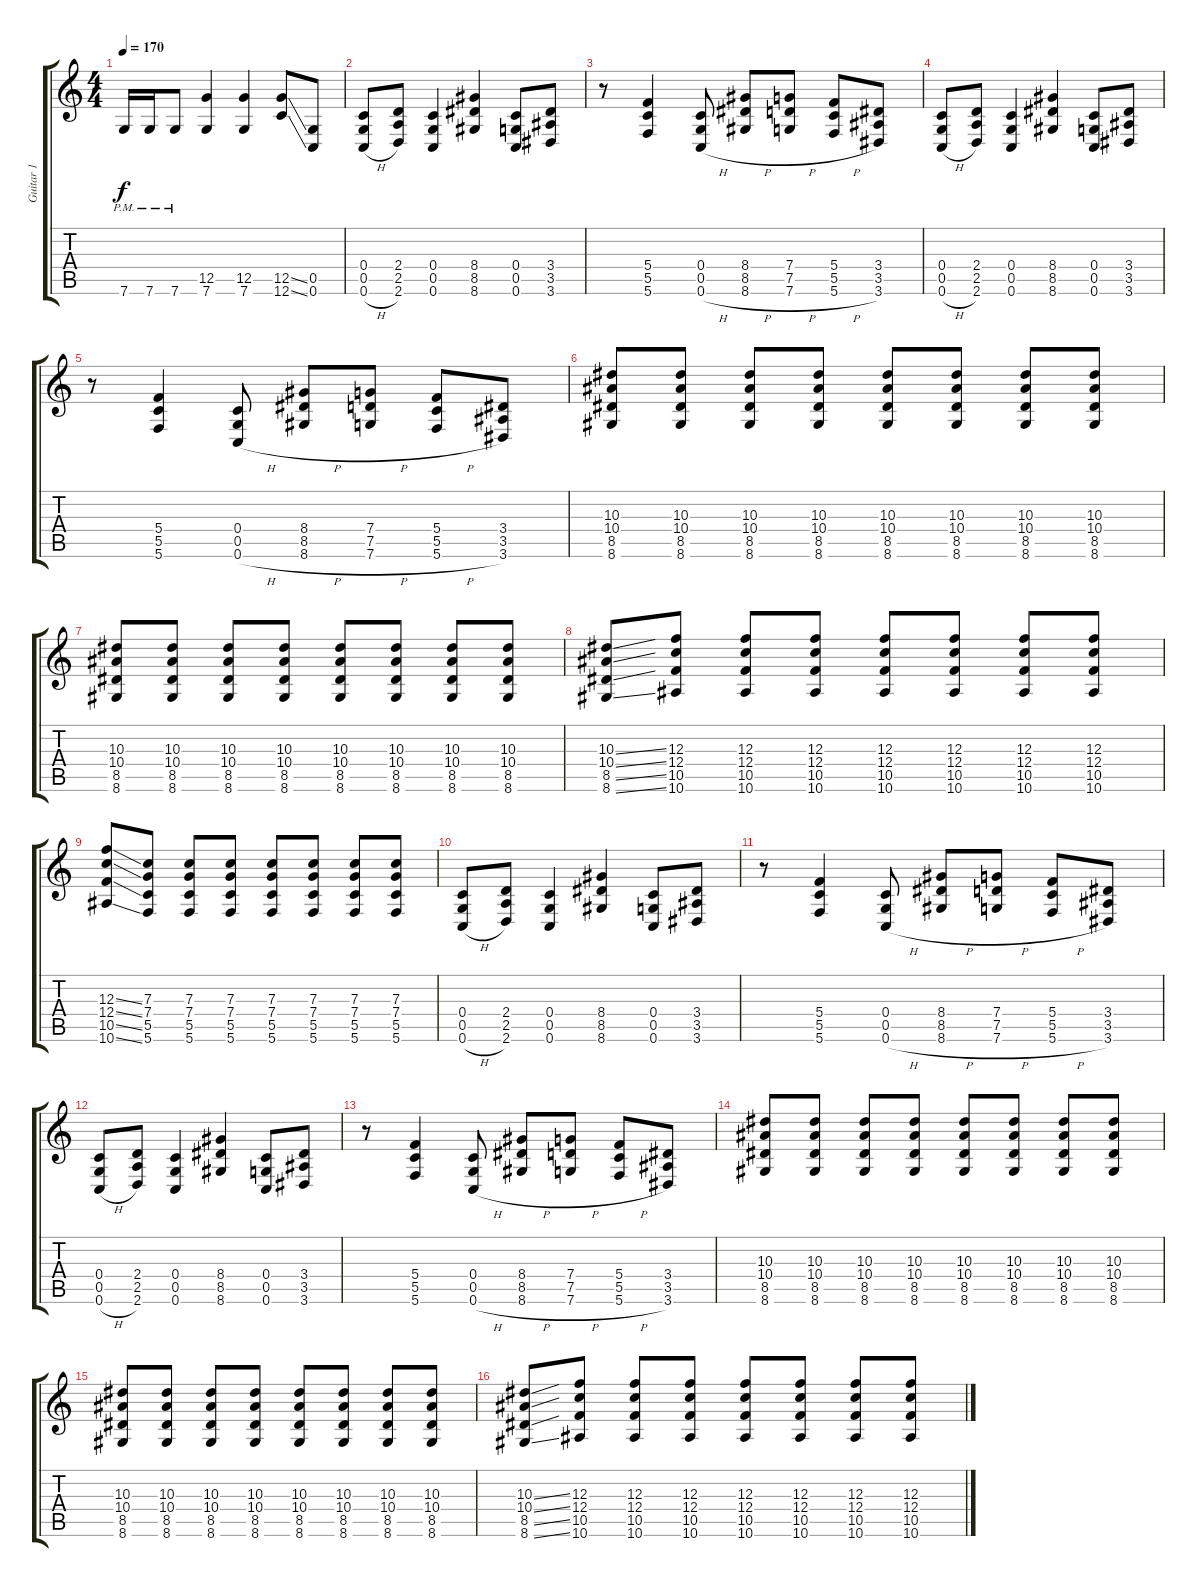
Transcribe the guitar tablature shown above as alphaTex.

\track ("Guitar 1" "Guitar 1") {instrument distortionguitar}
\staff {score tabs}
\tuning (D4 A3 F3 C3 G2 C2) {hide}
\ts (4 4)
\tempo 170
\clef g2
\ks c
7.6{pm}.16{dy f} 7.6{pm}.16 7.6{pm}.8 (12.5 7.6).4 (12.5 7.6).4 (12.5{ss} 12.6{ss}).8 (0.5 0.6).8 |
(0.4 0.5 0.6{h}).8 (2.4 2.5 2.6).8 (0.4 0.5 0.6).4 (8.4 8.5 8.6).4 (0.4 0.5 0.6).8 (3.4 3.5 3.6).8 |
r.8 (5.4 5.5 5.6).4 (0.4 0.5 0.6{h}).8 (8.4 8.5 8.6{h}).8 (7.4 7.5 7.6{h}).8 (5.4 5.5 5.6{h}).8 (3.4 3.5 3.6).8 |
(0.4 0.5 0.6{h}).8 (2.4 2.5 2.6).8 (0.4 0.5 0.6).4 (8.4 8.5 8.6).4 (0.4 0.5 0.6).8 (3.4 3.5 3.6).8 |
r.8 (5.4 5.5 5.6).4 (0.4 0.5 0.6{h}).8 (8.4 8.5 8.6{h}).8 (7.4 7.5 7.6{h}).8 (5.4 5.5 5.6{h}).8 (3.4 3.5 3.6).8 |
(10.3 10.4 8.5 8.6).8 (10.3 10.4 8.5 8.6).8 (10.3 10.4 8.5 8.6).8 (10.3 10.4 8.5 8.6).8 (10.3 10.4 8.5 8.6).8 (10.3 10.4 8.5 8.6).8 (10.3 10.4 8.5 8.6).8 (10.3 10.4 8.5 8.6).8 |
(10.3 10.4 8.5 8.6).8 (10.3 10.4 8.5 8.6).8 (10.3 10.4 8.5 8.6).8 (10.3 10.4 8.5 8.6).8 (10.3 10.4 8.5 8.6).8 (10.3 10.4 8.5 8.6).8 (10.3 10.4 8.5 8.6).8 (10.3 10.4 8.5 8.6).8 |
(10.3{ss} 10.4{ss} 8.5{ss} 8.6{ss}).8 (12.3 12.4 10.5 10.6).8 (12.3 12.4 10.5 10.6).8 (12.3 12.4 10.5 10.6).8 (12.3 12.4 10.5 10.6).8 (12.3 12.4 10.5 10.6).8 (12.3 12.4 10.5 10.6).8 (12.3 12.4 10.5 10.6).8 |
(12.3{ss} 12.4{ss} 10.5{ss} 10.6{ss}).8 (7.3 7.4 5.5 5.6).8 (7.3 7.4 5.5 5.6).8 (7.3 7.4 5.5 5.6).8 (7.3 7.4 5.5 5.6).8 (7.3 7.4 5.5 5.6).8 (7.3 7.4 5.5 5.6).8 (7.3 7.4 5.5 5.6).8 |
(0.4 0.5 0.6{h}).8 (2.4 2.5 2.6).8 (0.4 0.5 0.6).4 (8.4 8.5 8.6).4 (0.4 0.5 0.6).8 (3.4 3.5 3.6).8 |
r.8 (5.4 5.5 5.6).4 (0.4 0.5 0.6{h}).8 (8.4 8.5 8.6{h}).8 (7.4 7.5 7.6{h}).8 (5.4 5.5 5.6{h}).8 (3.4 3.5 3.6).8 |
(0.4 0.5 0.6{h}).8 (2.4 2.5 2.6).8 (0.4 0.5 0.6).4 (8.4 8.5 8.6).4 (0.4 0.5 0.6).8 (3.4 3.5 3.6).8 |
r.8 (5.4 5.5 5.6).4 (0.4 0.5 0.6{h}).8 (8.4 8.5 8.6{h}).8 (7.4 7.5 7.6{h}).8 (5.4 5.5 5.6{h}).8 (3.4 3.5 3.6).8 |
(10.3 10.4 8.5 8.6).8 (10.3 10.4 8.5 8.6).8 (10.3 10.4 8.5 8.6).8 (10.3 10.4 8.5 8.6).8 (10.3 10.4 8.5 8.6).8 (10.3 10.4 8.5 8.6).8 (10.3 10.4 8.5 8.6).8 (10.3 10.4 8.5 8.6).8 |
(10.3 10.4 8.5 8.6).8 (10.3 10.4 8.5 8.6).8 (10.3 10.4 8.5 8.6).8 (10.3 10.4 8.5 8.6).8 (10.3 10.4 8.5 8.6).8 (10.3 10.4 8.5 8.6).8 (10.3 10.4 8.5 8.6).8 (10.3 10.4 8.5 8.6).8 |
(10.3{ss} 10.4{ss} 8.5{ss} 8.6{ss}).8 (12.3 12.4 10.5 10.6).8 (12.3 12.4 10.5 10.6).8 (12.3 12.4 10.5 10.6).8 (12.3 12.4 10.5 10.6).8 (12.3 12.4 10.5 10.6).8 (12.3 12.4 10.5 10.6).8 (12.3 12.4 10.5 10.6).8
